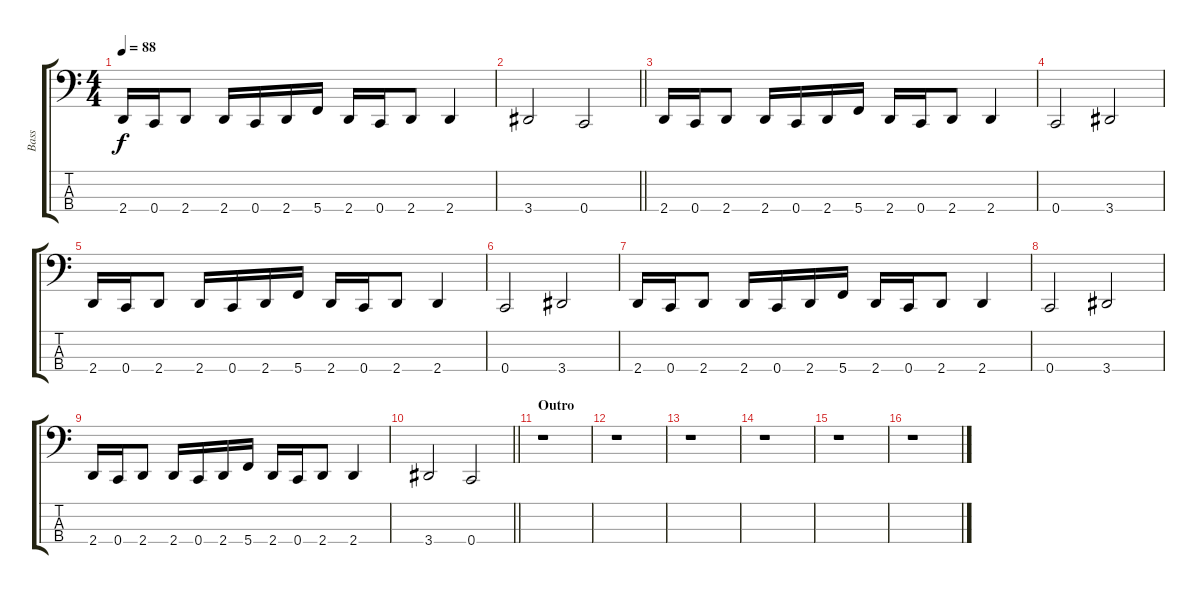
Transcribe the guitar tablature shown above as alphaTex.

\track ("Bass" "Bass") {instrument electricbassfinger}
\staff {score tabs}
\tuning (F2 C2 G1 C1) {hide}
\ts (4 4)
\tempo 88
\clef f4
\ks c
2.4.16{dy f} 0.4.16 2.4.8 2.4.16 0.4.16 2.4.16 5.4.16 2.4.16 0.4.16 2.4.8 2.4.4 |
\barLineRight lightlight
3.4.2 0.4.2 |
2.4.16 0.4.16 2.4.8 2.4.16 0.4.16 2.4.16 5.4.16 2.4.16 0.4.16 2.4.8 2.4.4 |
0.4.2 3.4.2 |
2.4.16 0.4.16 2.4.8 2.4.16 0.4.16 2.4.16 5.4.16 2.4.16 0.4.16 2.4.8 2.4.4 |
0.4.2 3.4.2 |
2.4.16 0.4.16 2.4.8 2.4.16 0.4.16 2.4.16 5.4.16 2.4.16 0.4.16 2.4.8 2.4.4 |
0.4.2 3.4.2 |
2.4.16 0.4.16 2.4.8 2.4.16 0.4.16 2.4.16 5.4.16 2.4.16 0.4.16 2.4.8 2.4.4 |
\barLineRight lightlight
3.4.2 0.4.2 |
\section ("" "Outro")
r.1 |
r.1 |
r.1 |
r.1 |
r.1 |
r.1
